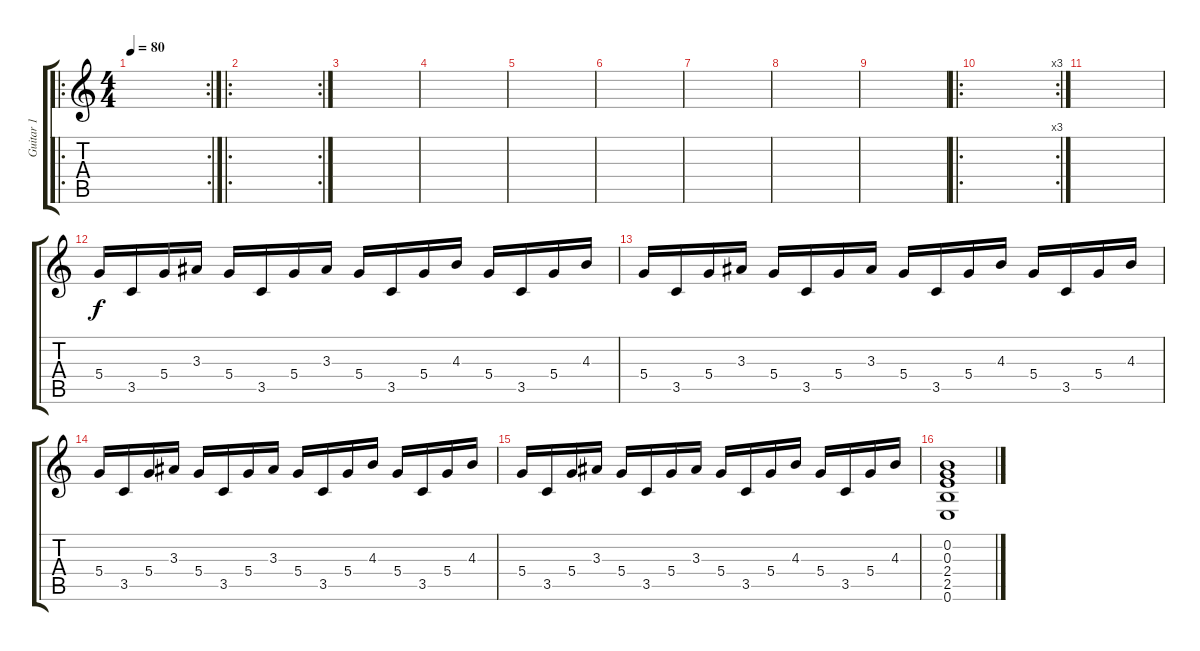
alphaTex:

\track ("Guitar 1" "Guitar 1") {instrument acousticguitarsteel}
\staff {score tabs}
\tuning (E4 B3 G3 D3 A2 E2) {hide}
\ro
\rc 2
\ts (4 4)
\tempo 80
\clef g2
\ks c
|
\ro
\rc 2
|
|
|
|
|
|
|
|
\ro
\rc 3
|
|
5.4.16{instrument acousticguitarsteel} 3.5.16 5.4.16 3.3.16 5.4.16 3.5.16 5.4.16 3.3.16 5.4.16 3.5.16 5.4.16 4.3.16 5.4.16 3.5.16 5.4.16 4.3.16 |
5.4.16 3.5.16 5.4.16 3.3.16 5.4.16 3.5.16 5.4.16 3.3.16 5.4.16 3.5.16 5.4.16 4.3.16 5.4.16 3.5.16 5.4.16 4.3.16 |
5.4.16 3.5.16 5.4.16 3.3.16 5.4.16 3.5.16 5.4.16 3.3.16 5.4.16 3.5.16 5.4.16 4.3.16 5.4.16 3.5.16 5.4.16 4.3.16 |
5.4.16 3.5.16 5.4.16 3.3.16 5.4.16 3.5.16 5.4.16 3.3.16 5.4.16 3.5.16 5.4.16 4.3.16 5.4.16 3.5.16 5.4.16 4.3.16 |
(0.2 0.3 2.4 2.5 0.6).1
